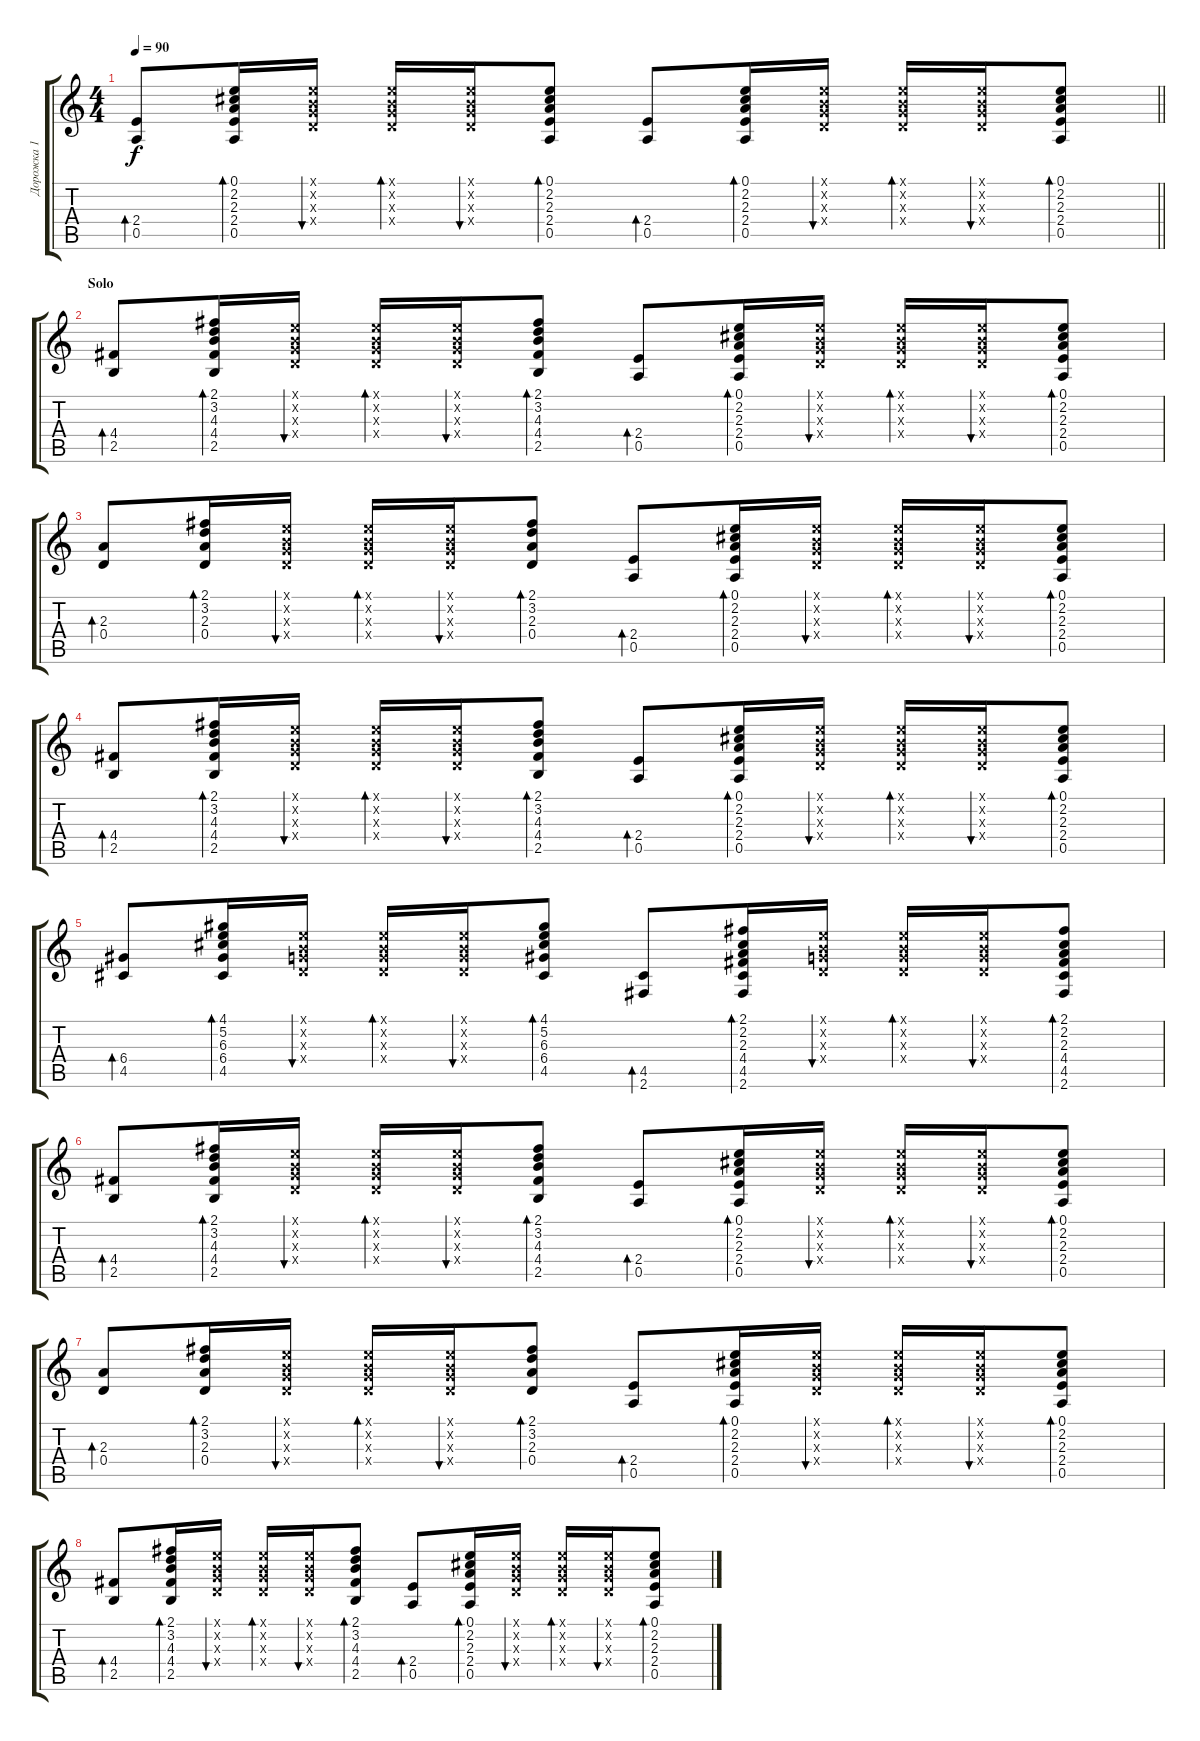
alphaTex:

\track ("Дорожка 1" "Дорожка 1") {instrument acousticguitarsteel}
\staff {score tabs}
\tuning (E4 B3 G3 D3 A2 E2) {hide}
\ts (4 4)
\tempo 90
\clef g2
\barLineRight lightlight
\ks c
(2.4 0.5).8{bd 60 dy f} (0.1 2.2 2.3 2.4 0.5).16{bd 60} (0.1{x} 0.2{x} 0.3{x} 0.4{x}).16{bu 60} (0.1{x} 0.2{x} 0.3{x} 0.4{x}).16{bd 60} (0.1{x} 0.2{x} 0.3{x} 0.4{x}).16{bu 60} (0.1 2.2 2.3 2.4 0.5).8{bd 60} (2.4 0.5).8{bd 60} (0.1 2.2 2.3 2.4 0.5).16{bd 60} (0.1{x} 0.2{x} 0.3{x} 0.4{x}).16{bu 60} (0.1{x} 0.2{x} 0.3{x} 0.4{x}).16{bd 60} (0.1{x} 0.2{x} 0.3{x} 0.4{x}).16{bu 60} (0.1 2.2 2.3 2.4 0.5).8{bd 60} |
\section ("" "Solo")
(4.4 2.5).8{bd 60} (2.1 3.2 4.3 4.4 2.5).16{bd 60} (0.1{x} 0.2{x} 0.3{x} 0.4{x}).16{bu 60} (0.1{x} 0.2{x} 0.3{x} 0.4{x}).16{bd 60} (0.1{x} 0.2{x} 0.3{x} 0.4{x}).16{bu 60} (2.1 3.2 4.3 4.4 2.5).8{bd 60} (2.4 0.5).8{bd 60} (0.1 2.2 2.3 2.4 0.5).16{bd 60} (0.1{x} 0.2{x} 0.3{x} 0.4{x}).16{bu 60} (0.1{x} 0.2{x} 0.3{x} 0.4{x}).16{bd 60} (0.1{x} 0.2{x} 0.3{x} 0.4{x}).16{bu 60} (0.1 2.2 2.3 2.4 0.5).8{bd 60} |
(2.3 0.4).8{bd 60} (2.1 3.2 2.3 0.4).16{bd 60} (0.1{x} 0.2{x} 0.3{x} 0.4{x}).16{bu 60} (0.1{x} 0.2{x} 0.3{x} 0.4{x}).16{bd 60} (0.1{x} 0.2{x} 0.3{x} 0.4{x}).16{bu 60} (2.1 3.2 2.3 0.4).8{bd 60} (2.4 0.5).8{bd 60} (0.1 2.2 2.3 2.4 0.5).16{bd 60} (0.1{x} 0.2{x} 0.3{x} 0.4{x}).16{bu 60} (0.1{x} 0.2{x} 0.3{x} 0.4{x}).16{bd 60} (0.1{x} 0.2{x} 0.3{x} 0.4{x}).16{bu 60} (0.1 2.2 2.3 2.4 0.5).8{bd 60} |
(4.4 2.5).8{bd 60} (2.1 3.2 4.3 4.4 2.5).16{bd 60} (0.1{x} 0.2{x} 0.3{x} 0.4{x}).16{bu 60} (0.1{x} 0.2{x} 0.3{x} 0.4{x}).16{bd 60} (0.1{x} 0.2{x} 0.3{x} 0.4{x}).16{bu 60} (2.1 3.2 4.3 4.4 2.5).8{bd 60} (2.4 0.5).8{bd 60} (0.1 2.2 2.3 2.4 0.5).16{bd 60} (0.1{x} 0.2{x} 0.3{x} 0.4{x}).16{bu 60} (0.1{x} 0.2{x} 0.3{x} 0.4{x}).16{bd 60} (0.1{x} 0.2{x} 0.3{x} 0.4{x}).16{bu 60} (0.1 2.2 2.3 2.4 0.5).8{bd 60} |
(6.4 4.5).8{bd 60} (4.1 5.2 6.3 6.4 4.5).16{bd 60} (0.1{x} 0.2{x} 0.3{x} 0.4{x}).16{bu 60} (0.1{x} 0.2{x} 0.3{x} 0.4{x}).16{bd 60} (0.1{x} 0.2{x} 0.3{x} 0.4{x}).16{bu 60} (4.1 5.2 6.3 6.4 4.5).8{bd 60} (4.5 2.6).8{bd 60} (2.1 2.2 2.3 4.4 4.5 2.6).16{bd 60} (0.1{x} 0.2{x} 0.3{x} 0.4{x}).16{bu 60} (0.1{x} 0.2{x} 0.3{x} 0.4{x}).16{bd 60} (0.1{x} 0.2{x} 0.3{x} 0.4{x}).16{bu 60} (2.1 2.2 2.3 4.4 4.5 2.6).8{bd 60} |
(4.4 2.5).8{bd 60} (2.1 3.2 4.3 4.4 2.5).16{bd 60} (0.1{x} 0.2{x} 0.3{x} 0.4{x}).16{bu 60} (0.1{x} 0.2{x} 0.3{x} 0.4{x}).16{bd 60} (0.1{x} 0.2{x} 0.3{x} 0.4{x}).16{bu 60} (2.1 3.2 4.3 4.4 2.5).8{bd 60} (2.4 0.5).8{bd 60} (0.1 2.2 2.3 2.4 0.5).16{bd 60} (0.1{x} 0.2{x} 0.3{x} 0.4{x}).16{bu 60} (0.1{x} 0.2{x} 0.3{x} 0.4{x}).16{bd 60} (0.1{x} 0.2{x} 0.3{x} 0.4{x}).16{bu 60} (0.1 2.2 2.3 2.4 0.5).8{bd 60} |
(2.3 0.4).8{bd 60} (2.1 3.2 2.3 0.4).16{bd 60} (0.1{x} 0.2{x} 0.3{x} 0.4{x}).16{bu 60} (0.1{x} 0.2{x} 0.3{x} 0.4{x}).16{bd 60} (0.1{x} 0.2{x} 0.3{x} 0.4{x}).16{bu 60} (2.1 3.2 2.3 0.4).8{bd 60} (2.4 0.5).8{bd 60} (0.1 2.2 2.3 2.4 0.5).16{bd 60} (0.1{x} 0.2{x} 0.3{x} 0.4{x}).16{bu 60} (0.1{x} 0.2{x} 0.3{x} 0.4{x}).16{bd 60} (0.1{x} 0.2{x} 0.3{x} 0.4{x}).16{bu 60} (0.1 2.2 2.3 2.4 0.5).8{bd 60} |
(4.4 2.5).8{bd 60} (2.1 3.2 4.3 4.4 2.5).16{bd 60} (0.1{x} 0.2{x} 0.3{x} 0.4{x}).16{bu 60} (0.1{x} 0.2{x} 0.3{x} 0.4{x}).16{bd 60} (0.1{x} 0.2{x} 0.3{x} 0.4{x}).16{bu 60} (2.1 3.2 4.3 4.4 2.5).8{bd 60} (2.4 0.5).8{bd 60} (0.1 2.2 2.3 2.4 0.5).16{bd 60} (0.1{x} 0.2{x} 0.3{x} 0.4{x}).16{bu 60} (0.1{x} 0.2{x} 0.3{x} 0.4{x}).16{bd 60} (0.1{x} 0.2{x} 0.3{x} 0.4{x}).16{bu 60} (0.1 2.2 2.3 2.4 0.5).8{bd 60}
